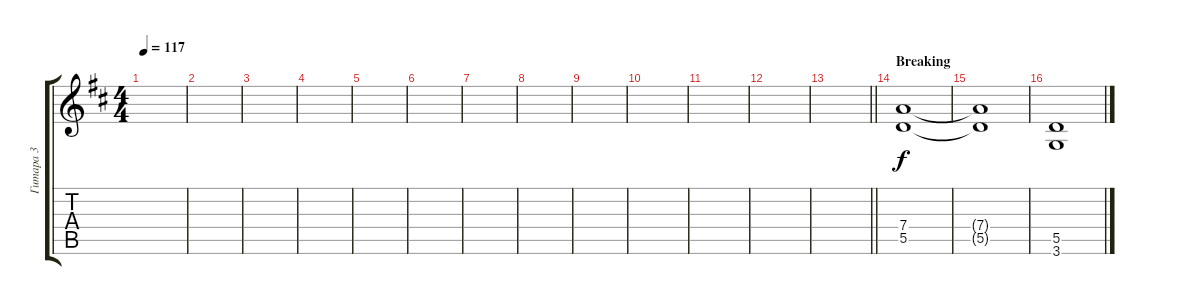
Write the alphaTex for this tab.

\track ("Гитара 3" "Гитара 3") {instrument distortionguitar}
\staff {score tabs}
\tuning (E4 B3 G3 D3 A2 E2) {hide}
\ts (4 4)
\tempo 117
\clef g2
\ks d
|
|
|
|
|
|
|
|
|
|
|
|
\barLineRight lightlight
|
\section ("" "Breaking")
(7.4 5.5).1 |
(7.4{t} 5.5{t}).1 |
(5.5 3.6).1
